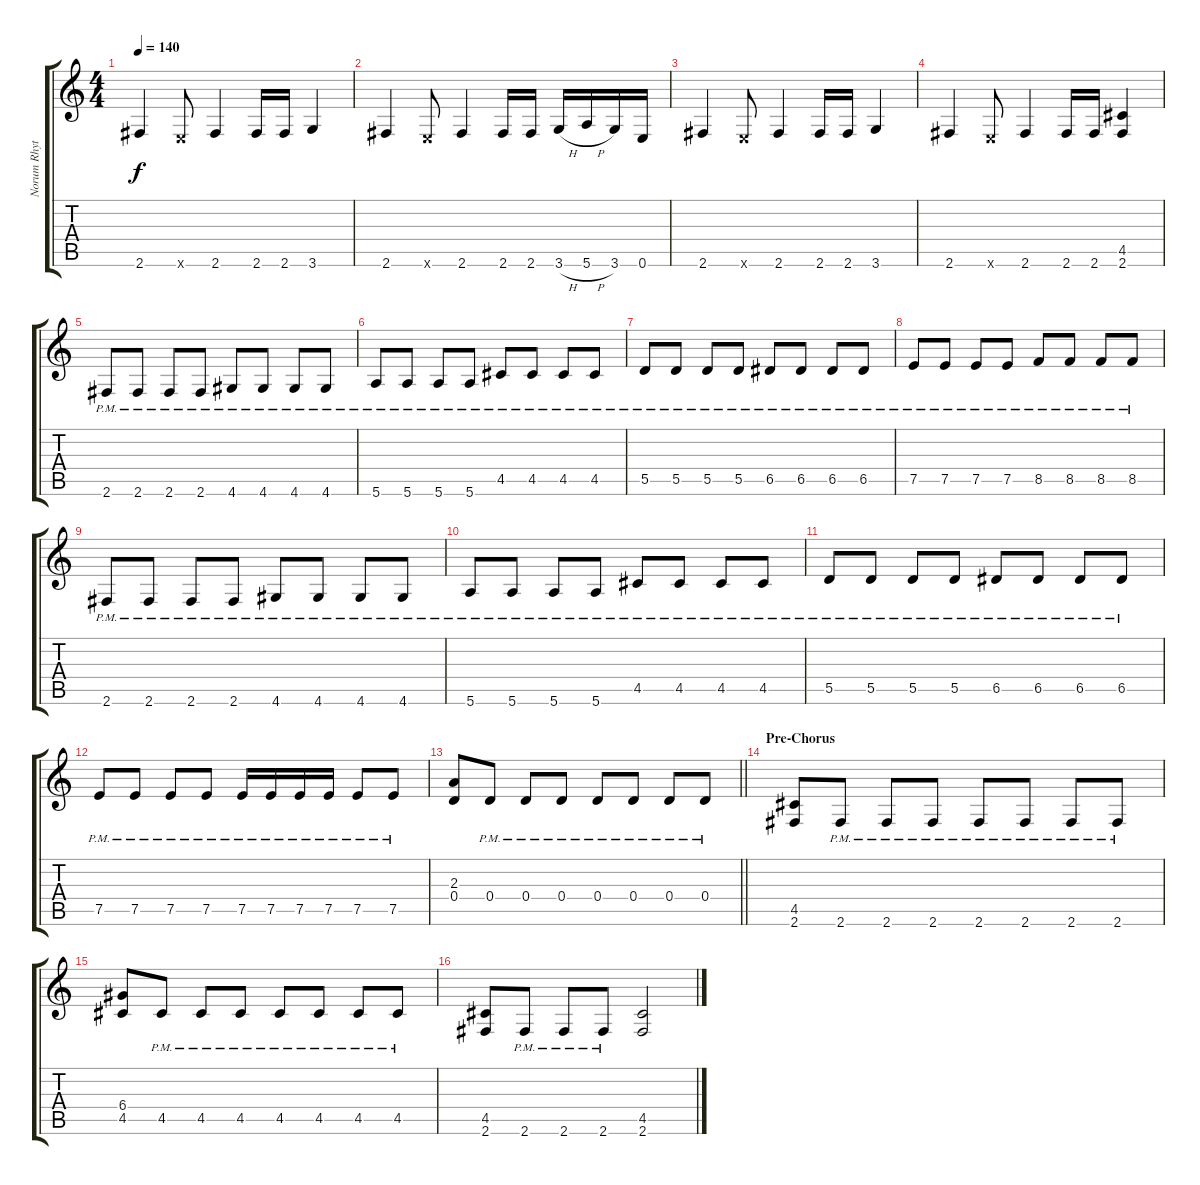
\track ("Norum Rhythm" "Norum Rhyt") {instrument overdrivenguitar}
\staff {score tabs}
\tuning (E4 B3 G3 D3 A2 E2) {hide}
\ts (4 4)
\tempo 140
\clef g2
\ks c
2.6.4{dy f} 0.6{x}.8 2.6.4 2.6.16 2.6.16 3.6.4 |
2.6.4 0.6{x}.8 2.6.4 2.6.16 2.6.16 3.6{h}.16 5.6{h}.16 3.6.16 0.6.16 |
2.6.4 0.6{x}.8 2.6.4 2.6.16 2.6.16 3.6.4 |
2.6.4 0.6{x}.8 2.6.4 2.6.16 2.6.16 (4.5 2.6).4 |
2.6{pm}.8 2.6{pm}.8 2.6{pm}.8 2.6{pm}.8 4.6{pm}.8 4.6{pm}.8 4.6{pm}.8 4.6{pm}.8 |
5.6{pm}.8 5.6{pm}.8 5.6{pm}.8 5.6{pm}.8 4.5{pm}.8 4.5{pm}.8 4.5{pm}.8 4.5{pm}.8 |
5.5{pm}.8 5.5{pm}.8 5.5{pm}.8 5.5{pm}.8 6.5{pm}.8 6.5{pm}.8 6.5{pm}.8 6.5{pm}.8 |
7.5{pm}.8 7.5{pm}.8 7.5{pm}.8 7.5{pm}.8 8.5{pm}.8 8.5{pm}.8 8.5{pm}.8 8.5{pm}.8 |
2.6{pm}.8 2.6{pm}.8 2.6{pm}.8 2.6{pm}.8 4.6{pm}.8 4.6{pm}.8 4.6{pm}.8 4.6{pm}.8 |
5.6{pm}.8 5.6{pm}.8 5.6{pm}.8 5.6{pm}.8 4.5{pm}.8 4.5{pm}.8 4.5{pm}.8 4.5{pm}.8 |
5.5{pm}.8 5.5{pm}.8 5.5{pm}.8 5.5{pm}.8 6.5{pm}.8 6.5{pm}.8 6.5{pm}.8 6.5{pm}.8 |
7.5{pm}.8 7.5{pm}.8 7.5{pm}.8 7.5{pm}.8 7.5{pm}.16 7.5{pm}.16 7.5{pm}.16 7.5{pm}.16 7.5{pm}.8 7.5{pm}.8 |
\barLineRight lightlight
(2.3 0.4).8 0.4{pm}.8 0.4{pm}.8 0.4{pm}.8 0.4{pm}.8 0.4{pm}.8 0.4{pm}.8 0.4{pm}.8 |
\section ("" "Pre-Chorus")
(4.5 2.6).8 2.6{pm}.8 2.6{pm}.8 2.6{pm}.8 2.6{pm}.8 2.6{pm}.8 2.6{pm}.8 2.6{pm}.8 |
(6.4 4.5).8 4.5{pm}.8 4.5{pm}.8 4.5{pm}.8 4.5{pm}.8 4.5{pm}.8 4.5{pm}.8 4.5{pm}.8 |
(4.5 2.6).8 2.6{pm}.8 2.6{pm}.8 2.6{pm}.8 (4.5 2.6).2
